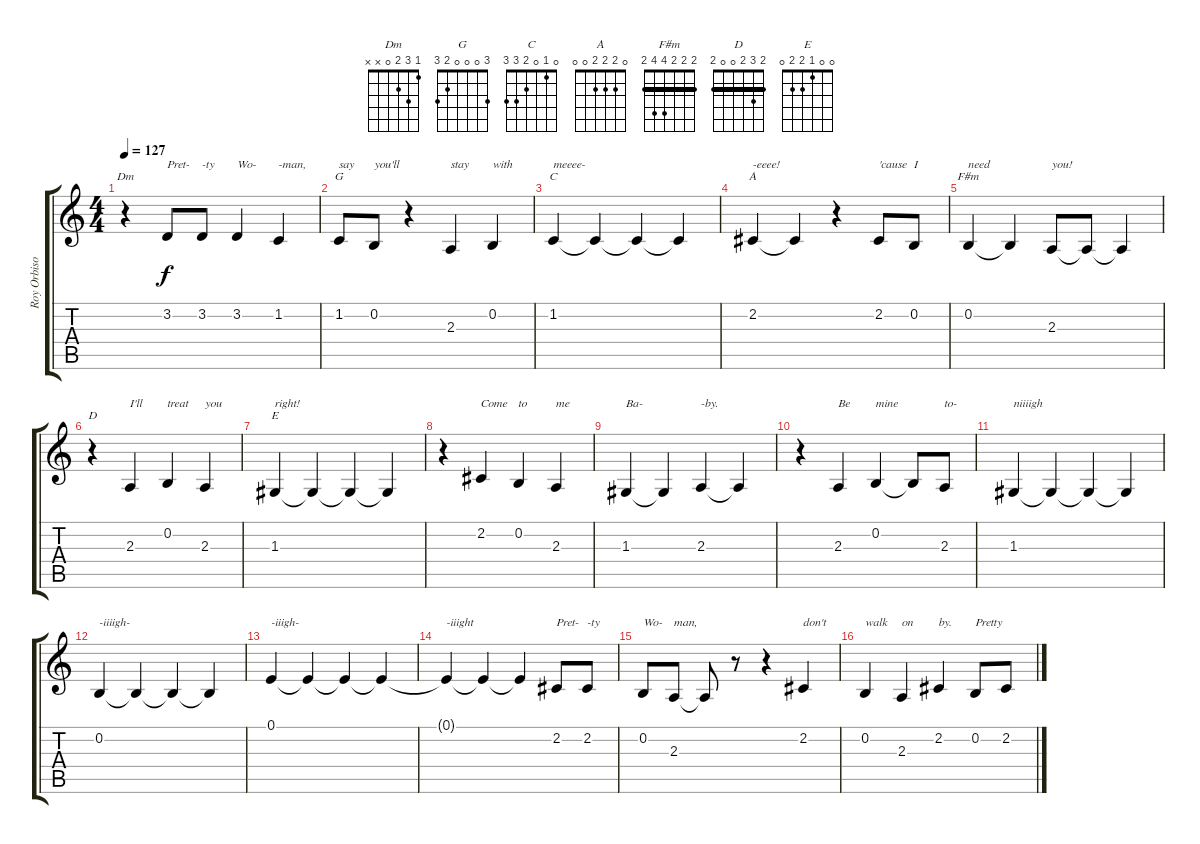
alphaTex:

\track ("Roy Orbison" "Roy Orbiso") {instrument mutedtrumpet}
\staff {score tabs}
\tuning (E4 B3 G3 D3 A2 E2) {hide}
\chord ("Dm" 1 3 2 0 x x)
\chord ("G" 3 0 0 0 2 3)
\chord ("C" 0 1 0 2 3 3)
\chord ("A" 0 2 2 2 0 0)
\chord ("F#m" 2 2 2 4 4 2) {barre 2}
\chord ("D" 2 3 2 0 0 2) {barre 2}
\chord ("E" 0 0 1 2 2 0)
\ts (4 4)
\tempo 127
\clef g2
\ks c
r.4{ch "Dm" dy f} 3.2.8{txt "Pret-"} 3.2.8{txt "-ty"} 3.2.4{txt "Wo-"} 1.2.4{txt "-man,"} |
1.2.8{ch "G" txt "say"} 0.2.8{txt "you'll"} r.4 2.3.4{txt "stay"} 0.2.4{txt "with"} |
1.2.4{ch "C" txt "meeee-"} 1.2{t}.4 1.2{t}.4 1.2{t}.4 |
2.2.4{ch "A" txt "-eeee!"} 2.2{t}.4 r.4 2.2.8{txt "'cause"} 0.2.8{txt "I"} |
0.2.4{ch "F#m" txt "need"} 0.2{t}.4 2.3.8{txt "you!"} 2.3{t}.8 2.3{t}.4 |
r.4{ch "D"} 2.3.4{txt "I'll"} 0.2.4{txt "treat"} 2.3.4{txt "you"} |
1.3.4{ch "E" txt "right!"} 1.3{t}.4 1.3{t}.4 1.3{t}.4 |
r.4 2.2.4{txt "Come"} 0.2.4{txt "to"} 2.3.4{txt "me"} |
1.3.4{txt "Ba-"} 1.3{t}.4 2.3.4{txt "-by."} 2.3{t}.4 |
r.4 2.3.4{txt "Be"} 0.2.4{txt "mine"} 0.2{t}.8 2.3.8{txt "to-"} |
1.3.4{txt "niiiigh"} 1.3{t}.4 1.3{t}.4 1.3{t}.4 |
0.2.4{txt "-iiiigh-"} 0.2{t}.4 0.2{t}.4 0.2{t}.4 |
0.1.4{txt "-iiigh-"} 0.1{t}.4 0.1{t}.4 0.1{t}.4 |
0.1{t}.4{txt "-iiight"} 0.1{t}.4 0.1{t}.4 2.2.8{txt "Pret-"} 2.2.8{txt "-ty"} |
0.2.8{txt "Wo-"} 2.3.8{txt "man,"} 2.3{t}.8 r.8 r.4 2.2.4{txt "don't"} |
0.2.4{txt "walk"} 2.3.4{txt "on"} 2.2.4{txt "by."} 0.2.8{txt "Pretty"} 2.2.8
